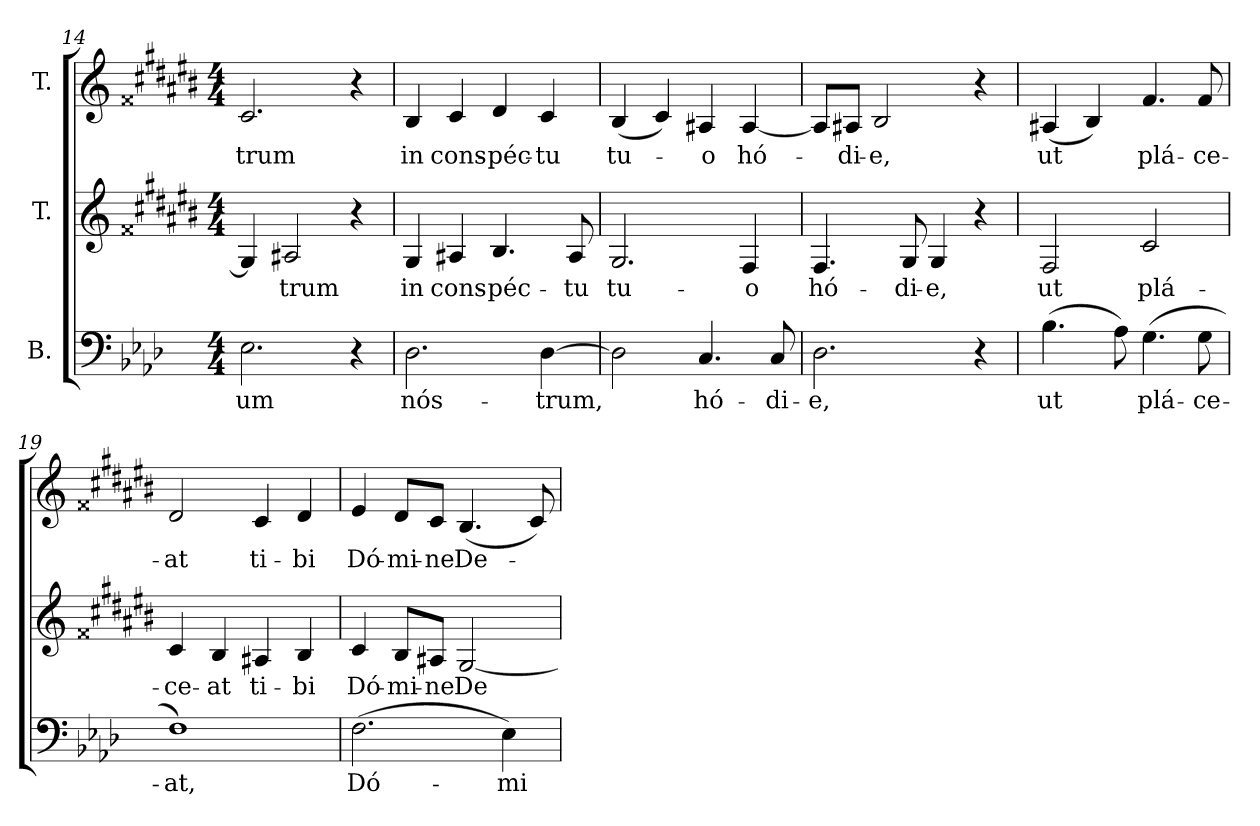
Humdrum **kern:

**kern	**text	**kern	**text	**kern	**text
*part3	*part3	*part2	*part2	*part1	*part1
*staff3	*staff3	*staff2	*staff2	*staff1	*staff1
*I"B.	*	*I"T.	*	*I"T.	*
*clefF4	*	*clefG2	*	*clefG2	*
*	*	*ITrd2c3	*	*ITrd2c3	*
*k[b-e-a-d-]	*	*k[f##c#g#d#a#e#b#]	*	*k[f##c#g#d#a#e#b#]	*
*f:	*	*e#:	*	*e#:	*
*M4/4	*	*M4/4	*	*M4/4	*
=14	=14	=14	=14	=14	=14
!	!LO:LY:b:color=#000000	!	!	!	!
!	!	!	!	!	!LO:LY:b:color=#000000
2.E-i\	-um	4E#i/]	.	2.A#i/	-trum
!	!	!	!LO:LY:b:color=#000000	!	!
.	.	2F##i/	-trum	.	.
4r	.	4r	.	4r	.
=15	=15	=15	=15	=15	=15
!	!LO:LY:b:color=#000000	!	!	!	!
!	!	!	!LO:LY:b:color=#000000	!	!
!	!	!	!	!	!LO:LY:b:color=#000000
2.D-i\	nós-	4E#i/	in	4G#i/	in
!	!	!	!LO:LY:b:color=#000000	!	!
!	!	!	!	!	!LO:LY:b:color=#000000
.	.	4F##i/	cons-	4A#i/	cons-
!	!	!	!LO:LY:b:color=#000000	!	!
!	!	!	!	!	!LO:LY:b:color=#000000
.	.	4.G#i/	-péc-	4B#i/	-péc-
!	!LO:LY:b:color=#000000	!	!	!	!
!	!	!	!	!	!LO:LY:b:color=#000000
[>4D-i\	-trum,	.	.	4A#i/	-tu
!	!	!	!LO:LY:b:color=#000000	!	!
.	.	8F##i/	-tu	.	.
=16	=16	=16	=16	=16	=16
!	!	!	!LO:LY:b:color=#000000	!	!
!	!	!	!	!	!LO:LY:b:color=#000000
2D-i\]	.	2.E#i/	tu-	(4G#i/	tu-
.	.	.	.	4A#i/)	.
!	!LO:LY:b:color=#000000	!	!	!	!
!	!	!	!	!	!LO:LY:b:color=#000000
4.Ci/	hó-	.	.	4F##i/	-o
!	!	!	!LO:LY:b:color=#000000	!	!
!	!	!	!	!	!LO:LY:b:color=#000000
.	.	4D#i/	-o	[<4F##i/	hó-
!	!LO:LY:b:color=#000000	!	!	!	!
8Ci/	-di-	.	.	.	.
=17	=17	=17	=17	=17	=17
!	!LO:LY:b:color=#000000	!	!	!	!
!	!	!	!LO:LY:b:color=#000000	!	!
2.D-i\	-e,	4.D#i/	hó-	8F##i/L]	.
!	!	!	!	!	!LO:LY:b:color=#000000
.	.	.	.	8F##i/J	-di-
!	!	!	!	!	!LO:LY:b:color=#000000
.	.	.	.	2G#i/	-e,
!	!	!	!LO:LY:b:color=#000000	!	!
.	.	8E#i/	-di-	.	.
!	!	!	!LO:LY:b:color=#000000	!	!
.	.	4E#i/	-e,	.	.
4r	.	4r	.	4r	.
=18	=18	=18	=18	=18	=18
!	!LO:LY:b:color=#000000	!	!	!	!
!	!	!	!LO:LY:b:color=#000000	!	!
!	!	!	!	!	!LO:LY:b:color=#000000
(4.B-i\	ut	2D#i/	ut	(4F##i/	ut
.	.	.	.	4G#i/)	.
8A-i\)	.	.	.	.	.
!	!LO:LY:b:color=#000000	!	!	!	!
!	!	!	!LO:LY:b:color=#000000	!	!
!	!	!	!	!	!LO:LY:b:color=#000000
(4.Gi\	plá-	2A#i/	plá-	4.d#i/	plá-
!	!LO:LY:b:color=#000000	!	!	!	!
!	!	!	!	!	!LO:LY:b:color=#000000
8Gi\	-ce-	.	.	8d#i/	-ce-
!!LO:LB:g=z
=19	=19	=19	=19	=19	=19
!	!LO:LY:b:color=#000000	!	!	!	!
!	!	!	!LO:LY:b:color=#000000	!	!
!	!	!	!	!	!LO:LY:b:color=#000000
1Fi)	-at,	4A#i/	-ce-	2B#i/	-at
!	!	!	!LO:LY:b:color=#000000	!	!
.	.	4G#i/	-at	.	.
!	!	!	!LO:LY:b:color=#000000	!	!
!	!	!	!	!	!LO:LY:b:color=#000000
.	.	4F##i/	ti-	4A#i/	ti-
!	!	!	!LO:LY:b:color=#000000	!	!
!	!	!	!	!	!LO:LY:b:color=#000000
.	.	4G#i/	-bi	4B#i/	-bi
=20	=20	=20	=20	=20	=20
!	!LO:LY:b:color=#000000	!	!	!	!
!	!	!	!LO:LY:b:color=#000000	!	!
!	!	!	!	!	!LO:LY:b:color=#000000
(2.Fi\	Dó-	4A#i/	Dó-	4c#i/	Dó-
!	!	!	!LO:LY:b:color=#000000	!	!
!	!	!	!	!	!LO:LY:b:color=#000000
.	.	8G#i/L	-mi-	8B#i/L	-mi-
!	!	!	!LO:LY:b:color=#000000	!	!
!	!	!	!	!	!LO:LY:b:color=#000000
.	.	8F##i/J	-ne	8A#i/J	-ne
!	!	!	!LO:LY:b:color=#000000	!	!
!	!	!	!	!	!LO:LY:b:color=#000000
.	.	[<2E#i/	De-	(4.G#i/	De-
!	!LO:LY:b:color=#000000	!	!	!	!
4E-i\)	-mi-	.	.	.	.
.	.	.	.	8A#i/)	.
=	=	=	=	=	=
*-	*-	*-	*-	*-	*-
